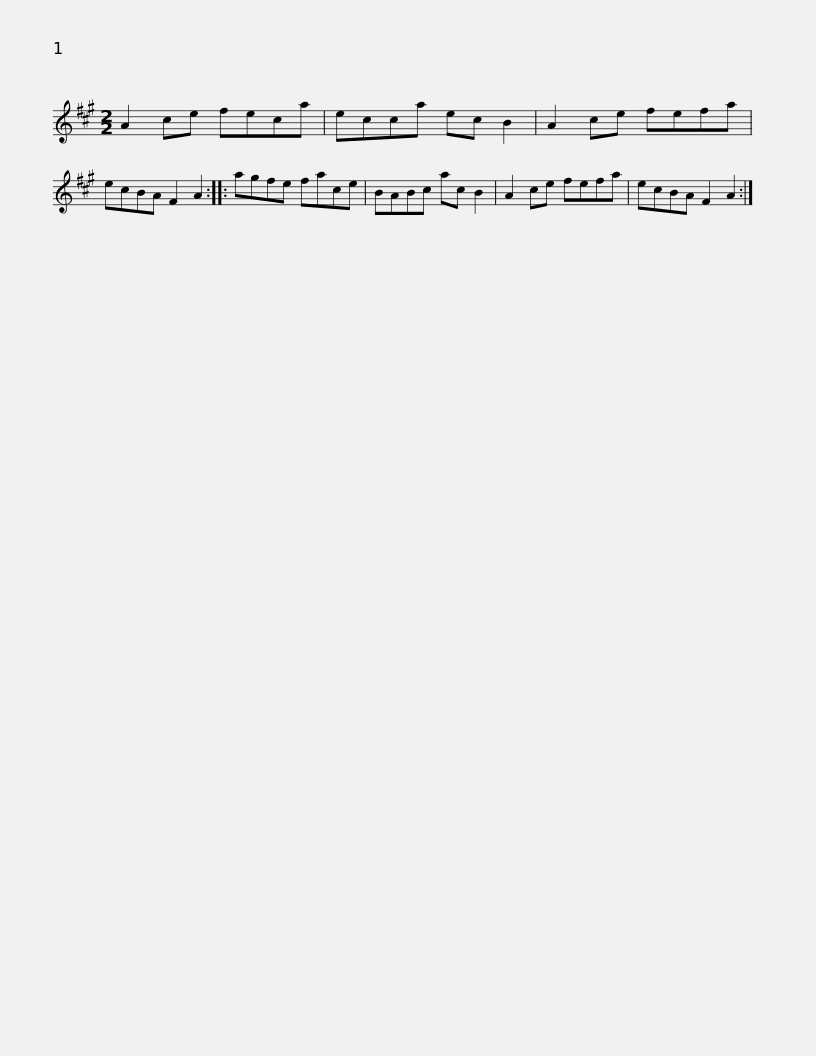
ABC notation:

X:1
L:1/8
M:2/2
I:linebreak $
K:A
V:1 treble
V:1
 A2 ce feca | ecca ec B2 | A2 ce fefa | ecBA F2 A2 :: agfe face | %5
 BABc ac B2 |$ A2 ce fefa | ecBA F2 A2 :| %8
